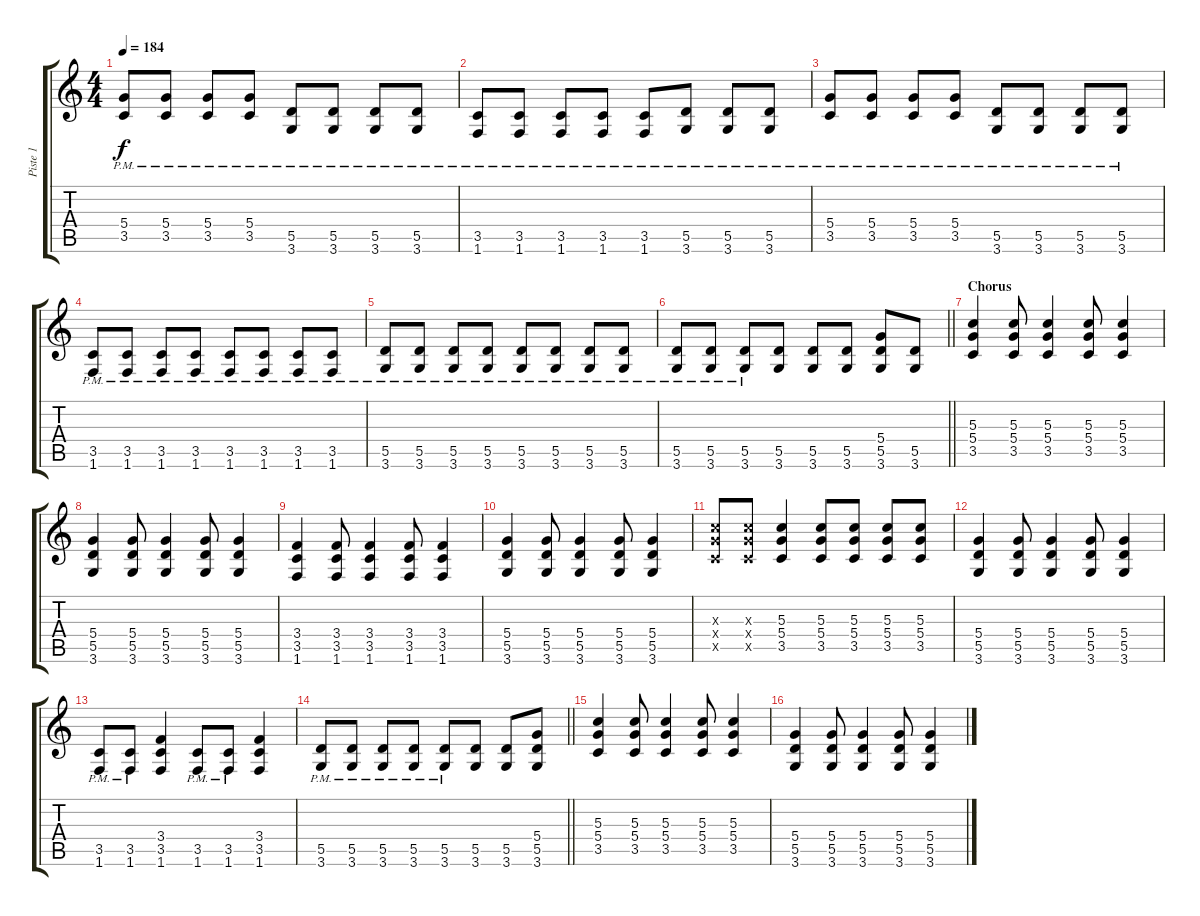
\track ("Piste 1" "Piste 1") {instrument distortionguitar}
\staff {score tabs}
\tuning (E4 B3 G3 D3 A2 E2) {hide}
\ts (4 4)
\tempo 184
\clef g2
\ks c
(5.4{pm} 3.5{pm}).8{dy f} (5.4{pm} 3.5{pm}).8 (5.4{pm} 3.5{pm}).8 (5.4{pm} 3.5{pm}).8 (5.5{pm} 3.6{pm}).8 (5.5{pm} 3.6{pm}).8 (5.5{pm} 3.6{pm}).8 (5.5{pm} 3.6{pm}).8 |
(3.5{pm} 1.6{pm}).8 (3.5{pm} 1.6{pm}).8 (3.5{pm} 1.6{pm}).8 (3.5{pm} 1.6{pm}).8 (3.5{pm} 1.6{pm}).8 (5.5{pm} 3.6{pm}).8 (5.5{pm} 3.6{pm}).8 (5.5{pm} 3.6{pm}).8 |
(5.4{pm} 3.5{pm}).8 (5.4{pm} 3.5{pm}).8 (5.4{pm} 3.5{pm}).8 (5.4{pm} 3.5{pm}).8 (5.5{pm} 3.6{pm}).8 (5.5{pm} 3.6{pm}).8 (5.5{pm} 3.6{pm}).8 (5.5{pm} 3.6{pm}).8 |
(3.5{pm} 1.6{pm}).8 (3.5{pm} 1.6{pm}).8 (3.5{pm} 1.6{pm}).8 (3.5{pm} 1.6{pm}).8 (3.5{pm} 1.6{pm}).8 (3.5{pm} 1.6{pm}).8 (3.5 1.6{pm}).8 (3.5{pm} 1.6{pm}).8 |
(5.5{pm} 3.6{pm}).8 (5.5{pm} 3.6{pm}).8 (5.5{pm} 3.6{pm}).8 (5.5{pm} 3.6{pm}).8 (5.5{pm} 3.6{pm}).8 (5.5{pm} 3.6{pm}).8 (5.5{pm} 3.6{pm}).8 (5.5{pm} 3.6{pm}).8 |
\barLineRight lightlight
(5.5{pm} 3.6{pm}).8 (5.5{pm} 3.6{pm}).8 (5.5{pm} 3.6{pm}).8 (5.5 3.6).8 (5.5 3.6).8 (5.5 3.6).8 (5.4 5.5 3.6).8 (5.5 3.6).8 |
\section ("" "Chorus")
(5.3 5.4 3.5).4 (5.3 5.4 3.5).8 (5.3 5.4 3.5).4 (5.3 5.4 3.5).8 (5.3 5.4 3.5).4 |
(5.4 5.5 3.6).4 (5.4 5.5 3.6).8 (5.4 5.5 3.6).4 (5.4 5.5 3.6).8 (5.4 5.5 3.6).4 |
(3.4 3.5 1.6).4 (3.4 3.5 1.6).8 (3.4 3.5 1.6).4 (3.4 3.5 1.6).8 (3.4 3.5 1.6).4 |
(5.4 5.5 3.6).4 (5.4 5.5 3.6).8 (5.4 5.5 3.6).4 (5.4 5.5 3.6).8 (5.4 5.5 3.6).4 |
(5.3{x} 5.4{x} 3.5{x}).8 (5.3{x} 5.4{x} 3.5{x}).8 (5.3 5.4 3.5).4 (5.3 5.4 3.5).8 (5.3 5.4 3.5).8 (5.3 5.4 3.5).8 (5.3 5.4 3.5).8 |
(5.4 5.5 3.6).4 (5.4 5.5 3.6).8 (5.4 5.5 3.6).4 (5.4 5.5 3.6).8 (5.4 5.5 3.6).4 |
(3.5{pm} 1.6{pm}).8 (3.5{pm} 1.6{pm}).8 (3.4 3.5 1.6).4 (3.5{pm} 1.6{pm}).8 (3.5{pm} 1.6{pm}).8 (3.4 3.5 1.6).4 |
\barLineRight lightlight
(5.5{pm} 3.6{pm}).8 (5.5{pm} 3.6{pm}).8 (5.5{pm} 3.6{pm}).8 (5.5{pm} 3.6{pm}).8 (5.5{pm} 3.6{pm}).8 (5.5 3.6).8 (5.5 3.6).8 (5.4 5.5 3.6).8 |
(5.3 5.4 3.5).4 (5.3 5.4 3.5).8 (5.3 5.4 3.5).4 (5.3 5.4 3.5).8 (5.3 5.4 3.5).4 |
(5.4 5.5 3.6).4 (5.4 5.5 3.6).8 (5.4 5.5 3.6).4 (5.4 5.5 3.6).8 (5.4 5.5 3.6).4
